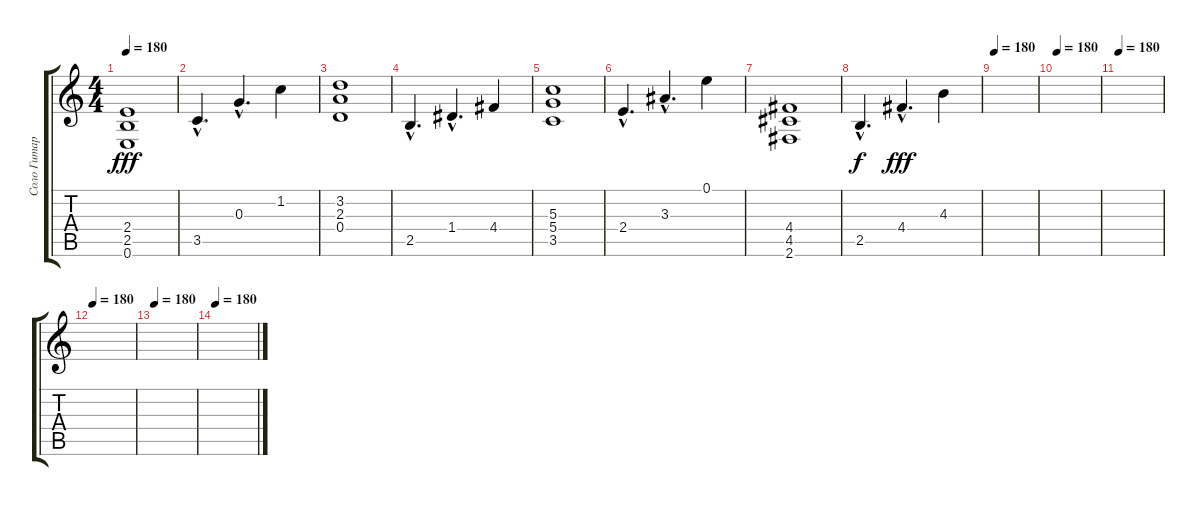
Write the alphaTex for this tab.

\track ("Соло Гитара" "Соло Гитар") {instrument overdrivenguitar}
\staff {score tabs}
\tuning (E4 B3 G3 D3 A2 E2) {hide}
\ts (4 4)
\tempo 180
\clef g2
\ks c
(2.4 2.5 0.6).1{dy fff} |
3.5{hac}.4{d} 0.3{hac}.4{d} 1.2.4 |
(3.2 2.3 0.4).1 |
2.5{hac}.4{d} 1.4{hac}.4{d} 4.4.4 |
(5.3 5.4 3.5).1 |
2.4{hac}.4{d} 3.3{hac}.4{d} 0.1.4 |
(4.4 4.5 2.6).1 |
2.5{hac}.4{d dy f} 4.4{hac}.4{d dy fff} 4.3.4 |
\tempo 180
|
\tempo 180
|
\tempo 180
|
\tempo 180
|
\tempo 180
|
\tempo 180
